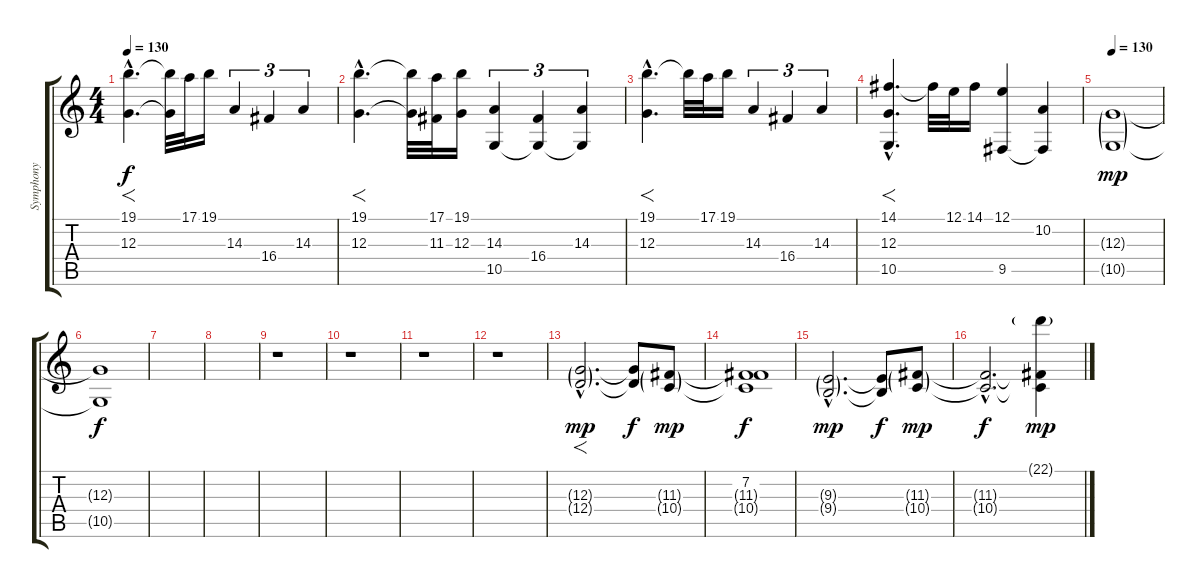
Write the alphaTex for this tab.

\track ("Symphony" "Symphony") {instrument stringensemble1}
\staff {score tabs}
\tuning (E4 B3 G3 D3 A2 E2) {hide}
\ts (4 4)
\tempo 130
\tempo 105
\tempo 130
\clef g2
\ks c
(19.1{hac} 12.3{hac}).4{f d dy f instrument stringensemble1} (19.1{t} 12.3{t}).32 17.1.32 19.1.16 14.3.4{tu (3 2)} 16.4.4{tu (3 2)} 14.3.4{tu (3 2)} |
(19.1{hac} 12.3{hac}).4{f d} (19.1{t} 12.3{t}).32 (17.1 11.3).32 (19.1 12.3).16 (14.3 10.5).4{tu (3 2)} (16.4 10.5{t}).4{tu (3 2)} (14.3 10.5{t}).4{tu (3 2)} |
(19.1{hac} 12.3{hac}).4{f d} 19.1{t}.32 17.1.32 19.1.16 14.3.4{tu (3 2)} 16.4.4{tu (3 2)} 14.3.4{tu (3 2)} |
(14.1{hac} 12.3{hac} 10.5{hac}).4{f d} 14.1{t}.32 12.1.32 14.1.16 (12.1 9.5).4 (10.2 9.5{t}).4 |
\tempo 130
(12.3{g} 10.5{g}).1{dy mp} |
(12.3{t} 10.5{t}).1{dy f} |
|
|
r.1 |
r.1 |
r.1 |
r.1 |
(12.3{g hac} 12.4{g hac}).2{f d dy mp} (12.3{t} 12.4{t}).8{dy f} (11.3{g} 10.4{g}).8{dy mp} |
(7.2 11.3{t} 10.4{t}).1{dy f} |
(9.3{g hac} 9.4{g hac}).2{d dy mp} (9.3{t} 9.4{t}).8{dy f} (11.3{g} 10.4{g}).8{dy mp} |
(11.3{hac t} 10.4{hac t}).2{d dy f} (22.1{g} 11.3{t} 10.4{t}).4{dy mp}
